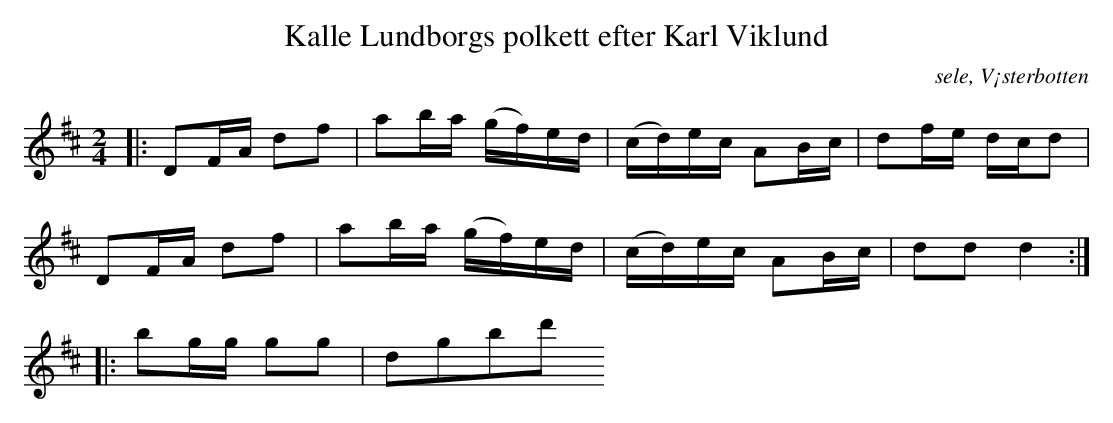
X:1
T:Kalle Lundborgs polkett efter Karl Viklund
O: sele, V¡sterbotten
M:2/4
L:1/8
K:D
|: DF/A/ df | ab/a/ (g/f/)e/d/ | (c/d/)e/c/ AB/c/ | df/e/ d/c/d |
DF/A/ df | ab/a/ (g/f/)e/d/ | (c/d/)e/c/ AB/c/ | dd  d2 :|
|:bg/g/ gg | dgbd'
